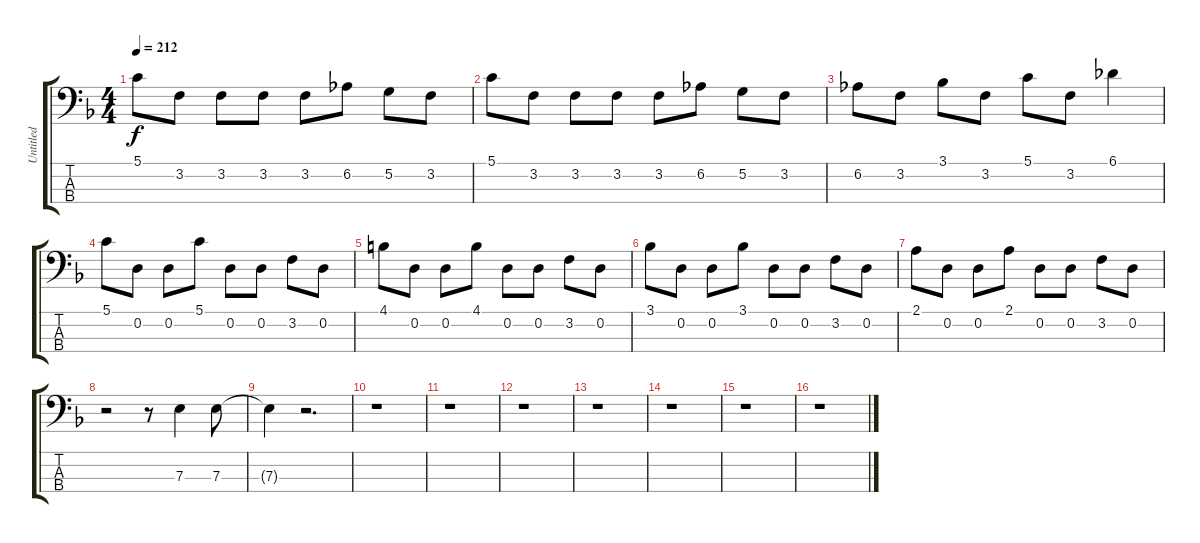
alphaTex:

\track ("Untitled" "Untitled") {instrument electricbassfinger}
\staff {score tabs}
\tuning (G2 D2 A1 E1) {hide}
\ts (4 4)
\tempo 212
\clef f4
\ks f
5.1.8{dy f} 3.2.8 3.2.8 3.2.8 3.2.8 6.2.8 5.2.8 3.2.8 |
5.1.8 3.2.8 3.2.8 3.2.8 3.2.8 6.2.8 5.2.8 3.2.8 |
6.2.8 3.2.8 3.1.8 3.2.8 5.1.8 3.2.8 6.1.4 |
5.1.8 0.2.8 0.2.8 5.1.8 0.2.8 0.2.8 3.2.8 0.2.8 |
4.1.8 0.2.8 0.2.8 4.1.8 0.2.8 0.2.8 3.2.8 0.2.8 |
3.1.8 0.2.8 0.2.8 3.1.8 0.2.8 0.2.8 3.2.8 0.2.8 |
2.1.8 0.2.8 0.2.8 2.1.8 0.2.8 0.2.8 3.2.8 0.2.8 |
r.2 r.8 7.3.4 7.3.8 |
7.3{t}.4 r.2{d} |
r.1 |
r.1 |
r.1 |
r.1 |
r.1 |
r.1 |
r.1
